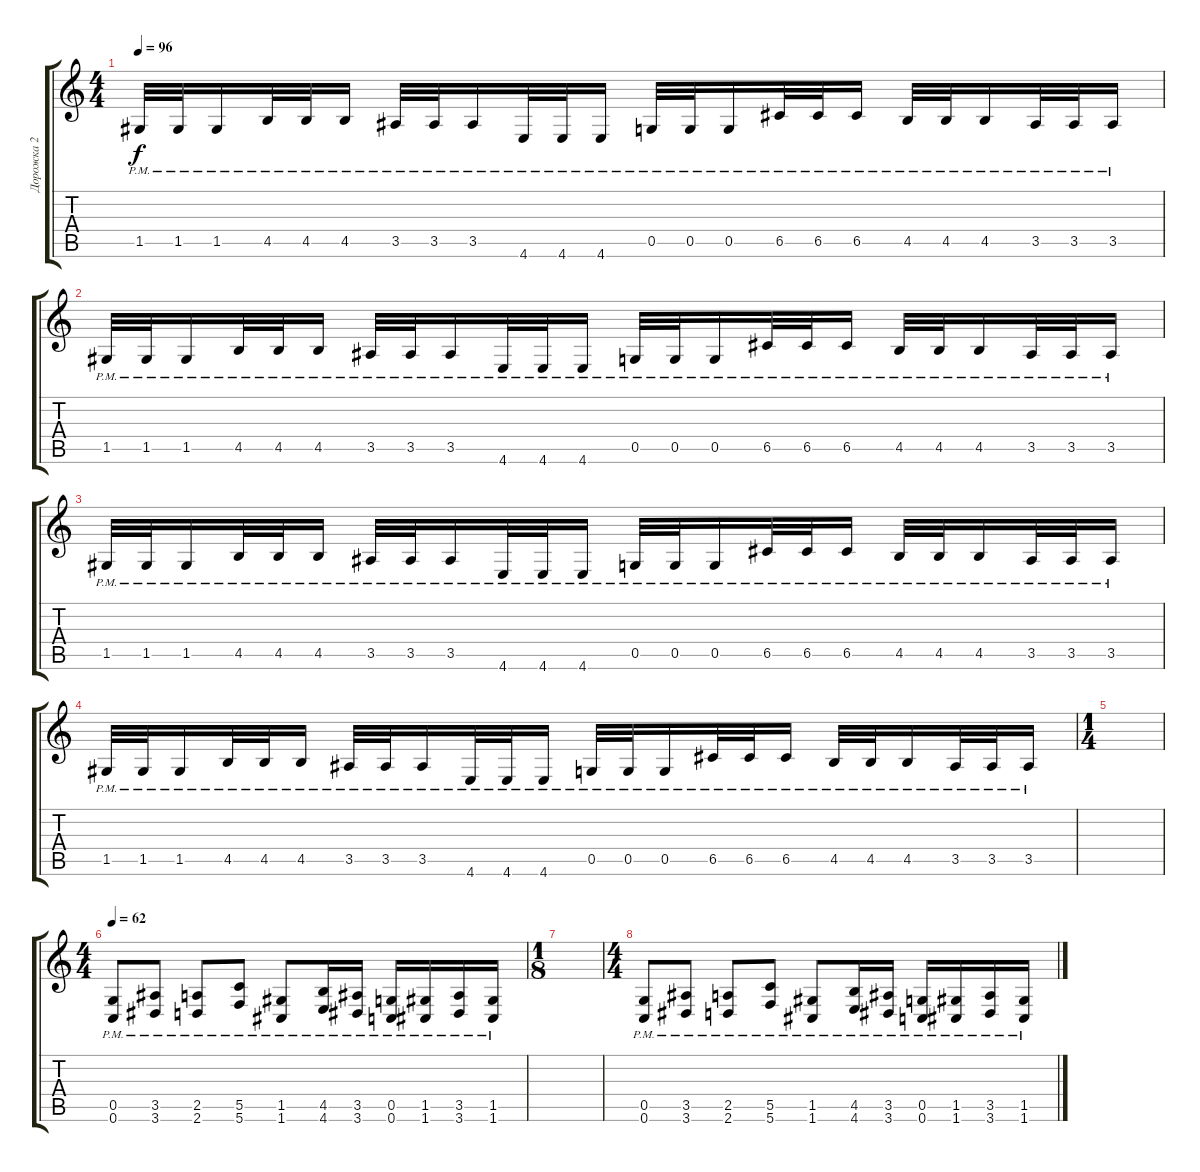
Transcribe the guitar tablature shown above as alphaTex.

\track ("Дорожка 2" "Дорожка 2") {instrument distortionguitar}
\staff {score tabs}
\tuning (D4 A3 F3 C3 G2 C2) {hide}
\ts (4 4)
\tempo 96
\clef g2
\ks c
1.5{pm}.32{dy f instrument distortionguitar} 1.5{pm}.32 1.5{pm}.16 4.5{pm}.32 4.5{pm}.32 4.5{pm}.16 3.5{pm}.32 3.5{pm}.32 3.5{pm}.16 4.6{pm}.32 4.6{pm}.32 4.6{pm}.16 0.5{pm}.32 0.5{pm}.32 0.5{pm}.16 6.5{pm}.32 6.5{pm}.32 6.5{pm}.16 4.5{pm}.32 4.5{pm}.32 4.5{pm}.16 3.5{pm}.32 3.5{pm}.32 3.5{pm}.16 |
1.5{pm}.32 1.5{pm}.32 1.5{pm}.16 4.5{pm}.32 4.5{pm}.32 4.5{pm}.16 3.5{pm}.32 3.5{pm}.32 3.5{pm}.16 4.6{pm}.32 4.6{pm}.32 4.6{pm}.16 0.5{pm}.32 0.5{pm}.32 0.5{pm}.16 6.5{pm}.32 6.5{pm}.32 6.5{pm}.16 4.5{pm}.32 4.5{pm}.32 4.5{pm}.16 3.5{pm}.32 3.5{pm}.32 3.5{pm}.16 |
1.5{pm}.32 1.5{pm}.32 1.5{pm}.16 4.5{pm}.32 4.5{pm}.32 4.5{pm}.16 3.5{pm}.32 3.5{pm}.32 3.5{pm}.16 4.6{pm}.32 4.6{pm}.32 4.6{pm}.16 0.5{pm}.32 0.5{pm}.32 0.5{pm}.16 6.5{pm}.32 6.5{pm}.32 6.5{pm}.16 4.5{pm}.32 4.5{pm}.32 4.5{pm}.16 3.5{pm}.32 3.5{pm}.32 3.5{pm}.16 |
1.5{pm}.32 1.5{pm}.32 1.5{pm}.16 4.5{pm}.32 4.5{pm}.32 4.5{pm}.16 3.5{pm}.32 3.5{pm}.32 3.5{pm}.16 4.6{pm}.32 4.6{pm}.32 4.6{pm}.16 0.5{pm}.32 0.5{pm}.32 0.5{pm}.16 6.5{pm}.32 6.5{pm}.32 6.5{pm}.16 4.5{pm}.32 4.5{pm}.32 4.5{pm}.16 3.5{pm}.32 3.5{pm}.32 3.5{pm}.16 |
\ts (1 4)
|
\ts (4 4)
\tempo 62
(0.5{pm} 0.6).8 (3.5{pm} 3.6).8 (2.5{pm} 2.6).8 (5.5{pm} 5.6).8 (1.5{pm} 1.6).8 (4.5{pm} 4.6{pm}).16 (3.5{pm} 3.6{pm}).16 (0.5{pm} 0.6{pm}).16 (1.5{pm} 1.6{pm}).16 (3.5{pm} 3.6{pm}).16 (1.5{pm} 1.6{pm}).16 |
\ts (1 8)
|
\ts (4 4)
(0.5{pm} 0.6).8 (3.5{pm} 3.6).8 (2.5{pm} 2.6).8 (5.5{pm} 5.6).8 (1.5{pm} 1.6).8 (4.5{pm} 4.6{pm}).16 (3.5{pm} 3.6{pm}).16 (0.5{pm} 0.6{pm}).16 (1.5{pm} 1.6{pm}).16 (3.5{pm} 3.6{pm}).16 (1.5{pm} 1.6{pm}).16
